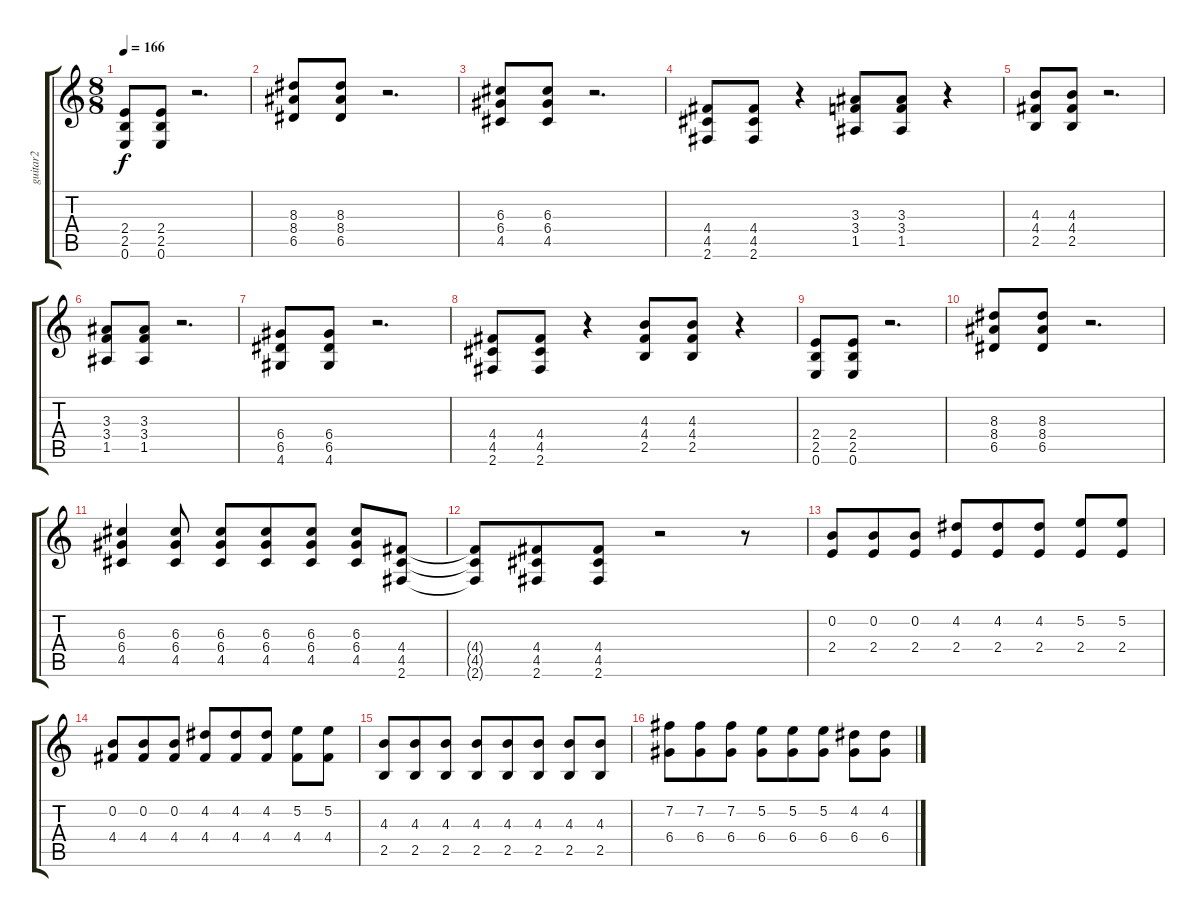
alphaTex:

\track ("guitar2" "guitar2") {instrument overdrivenguitar}
\staff {score tabs}
\tuning (E4 B3 G3 D3 A2 E2) {hide}
\ts (8 8)
\tempo 166
\clef g2
\ks c
(2.4 2.5 0.6).8{dy f} (2.4 2.5 0.6).8 r.2{d} |
(8.3 8.4 6.5).8 (8.3 8.4 6.5).8 r.2{d} |
(6.3 6.4 4.5).8 (6.3 6.4 4.5).8 r.2{d} |
(4.4 4.5 2.6).8 (4.4 4.5 2.6).8 r.4 (3.3 3.4 1.5).8 (3.3 3.4 1.5).8 r.4 |
(4.3 4.4 2.5).8 (4.3 4.4 2.5).8 r.2{d} |
(3.3 3.4 1.5).8 (3.3 3.4 1.5).8 r.2{d} |
(6.4 6.5 4.6).8 (6.4 6.5 4.6).8 r.2{d} |
(4.4 4.5 2.6).8 (4.4 4.5 2.6).8 r.4 (4.3 4.4 2.5).8 (4.3 4.4 2.5).8 r.4 |
(2.4 2.5 0.6).8 (2.4 2.5 0.6).8 r.2{d} |
(8.3 8.4 6.5).8 (8.3 8.4 6.5).8 r.2{d} |
(6.3 6.4 4.5).4 (6.3 6.4 4.5).8 (6.3 6.4 4.5).8 (6.3 6.4 4.5).8 (6.3 6.4 4.5).8 (6.3 6.4 4.5).8 (4.4 4.5 2.6).8 |
(4.4{t} 4.5{t} 2.6{t}).8 (4.4 4.5 2.6).8 (4.4 4.5 2.6).8 r.2 r.8 |
(0.2 2.4).8 (0.2 2.4).8 (0.2 2.4).8 (4.2 2.4).8 (4.2 2.4).8 (4.2 2.4).8 (5.2 2.4).8 (5.2 2.4).8 |
(0.2 4.4).8 (0.2 4.4).8 (0.2 4.4).8 (4.2 4.4).8 (4.2 4.4).8 (4.2 4.4).8 (5.2 4.4).8 (5.2 4.4).8 |
(4.3 2.5).8 (4.3 2.5).8 (4.3 2.5).8 (4.3 2.5).8 (4.3 2.5).8 (4.3 2.5).8 (4.3 2.5).8 (4.3 2.5).8 |
(7.2 6.4).8 (7.2 6.4).8 (7.2 6.4).8 (5.2 6.4).8 (5.2 6.4).8 (5.2 6.4).8 (4.2 6.4).8 (4.2 6.4).8
